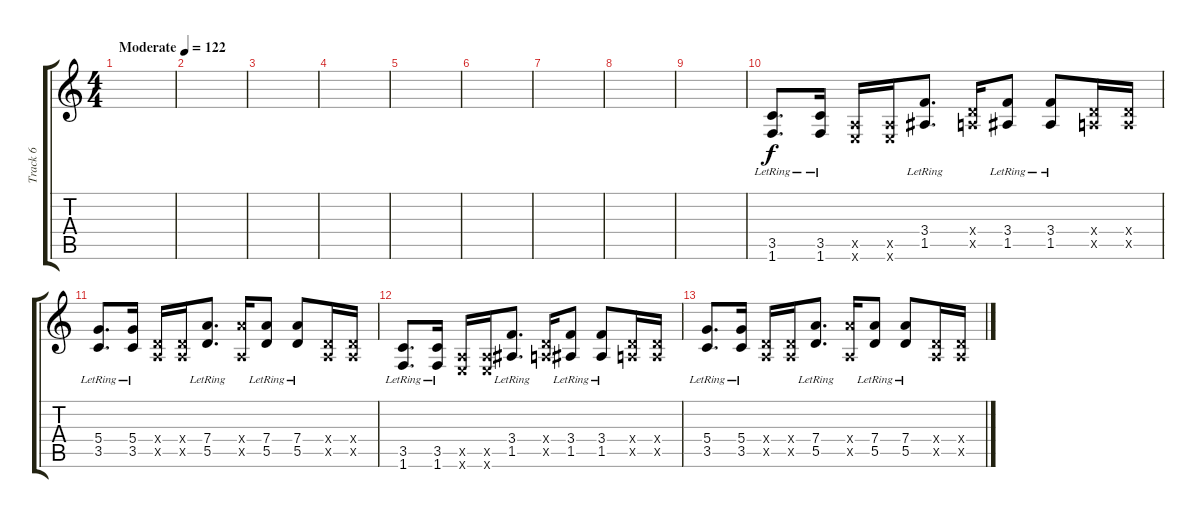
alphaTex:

\track ("Track 6" "Track 6") {instrument distortionguitar}
\staff {score tabs}
\tuning (E4 B3 G3 D3 A2 E2) {hide}
\ts (4 4)
\tempo (122 "Moderate")
\clef g2
\ks c
|
|
|
|
|
|
|
|
|
(3.5{lr} 1.6{lr}).8{d} (3.5{lr} 1.6{lr}).16 (0.5{x} 0.6{x}).16 (0.5{x} 0.6{x}).16 (3.4{lr} 1.5{lr}).8{d} (0.4{x} 0.5{x}).16 (3.4{lr} 1.5{lr}).8 (3.4{lr} 1.5{lr}).8 (0.4{x} 0.5{x}).16 (0.4{x} 0.5{x}).16 |
(5.4{lr} 3.5{lr}).8{d} (5.4{lr} 3.5{lr}).16 (0.4{x} 0.5{x}).16 (0.4{x} 0.5{x}).16 (7.4{lr} 5.5{lr}).8{d} (7.4{x} 0.5{x}).16 (7.4{lr} 5.5{lr}).8 (7.4{lr} 5.5{lr}).8 (0.4{x} 0.5{x}).16 (0.4{x} 0.5{x}).16 |
(3.5{lr} 1.6{lr}).8{d} (3.5{lr} 1.6{lr}).16 (0.5{x} 0.6{x}).16 (0.5{x} 0.6{x}).16 (3.4{lr} 1.5{lr}).8{d} (0.4{x} 0.5{x}).16 (3.4{lr} 1.5{lr}).8 (3.4{lr} 1.5{lr}).8 (0.4{x} 0.5{x}).16 (0.4{x} 0.5{x}).16 |
(5.4{lr} 3.5{lr}).8{d} (5.4{lr} 3.5{lr}).16 (0.4{x} 0.5{x}).16 (0.4{x} 0.5{x}).16 (7.4{lr} 5.5{lr}).8{d} (7.4{x} 0.5{x}).16 (7.4{lr} 5.5{lr}).8 (7.4{lr} 5.5{lr}).8 (0.4{x} 0.5{x}).16 (0.4{x} 0.5{x}).16
